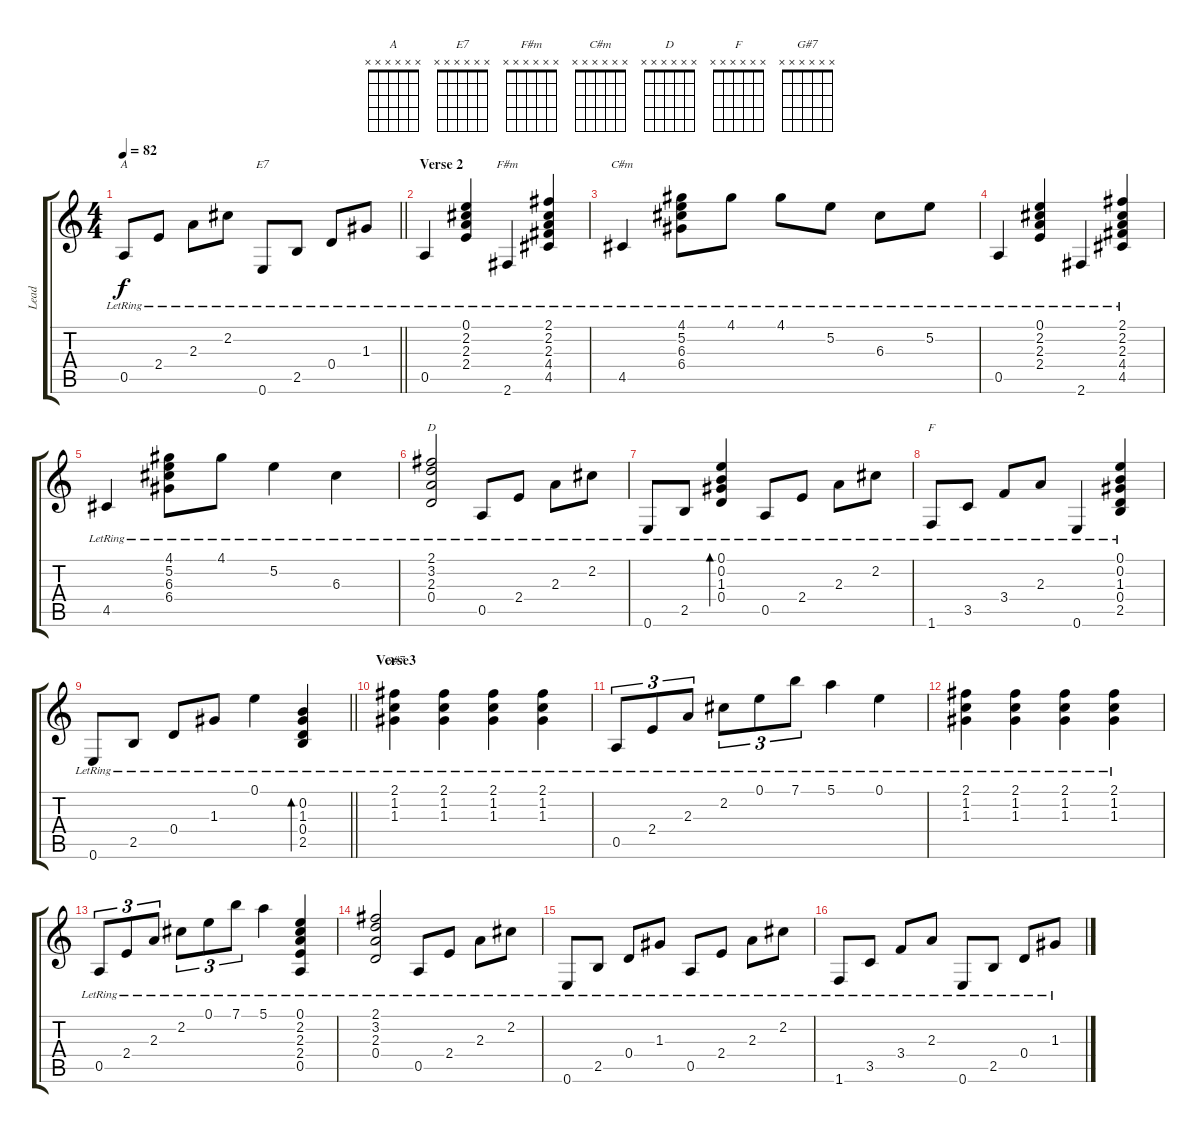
\track ("Lead" "Lead") {instrument acousticguitarsteel}
\staff {score tabs}
\tuning (E4 B3 G3 D3 A2 E2) {hide}
\chord ("A" x x x x x x)
\chord ("E7" x x x x x x)
\chord ("F#m" x x x x x x)
\chord ("C#m" x x x x x x)
\chord ("D" x x x x x x)
\chord ("F" x x x x x x)
\chord ("G#7" x x x x x x)
\ts (4 4)
\tempo 82
\clef g2
\barLineRight lightlight
\ks c
0.5{lr}.8{ch "A" dy f} 2.4{lr}.8 2.3{lr}.8 2.2{lr}.8 0.6{lr}.8{ch "E7"} 2.5{lr}.8 0.4{lr}.8 1.3{lr}.8 |
\section ("" "Verse 2")
0.5{lr}.4 (0.1{lr} 2.2{lr} 2.3{lr} 2.4{lr}).4 2.6{lr}.4{ch "F#m"} (2.1{lr} 2.2{lr} 2.3{lr} 4.4{lr} 4.5{lr}).4 |
4.5{lr}.4{ch "C#m"} (4.1{lr} 5.2{lr} 6.3{lr} 6.4{lr}).8 4.1{lr}.8 4.1{lr}.8 5.2{lr}.8 6.3{lr}.8 5.2{lr}.8 |
0.5{lr}.4 (0.1{lr} 2.2{lr} 2.3{lr} 2.4{lr}).4 2.6{lr}.4 (2.1{lr} 2.2{lr} 2.3{lr} 4.4{lr} 4.5{lr}).4 |
4.5{lr}.4 (4.1{lr} 5.2{lr} 6.3{lr} 6.4{lr}).8 4.1{lr}.8 5.2{lr}.4 6.3{lr}.4 |
(2.1{lr} 3.2{lr} 2.3{lr} 0.4{lr}).2{ch "D"} 0.5{lr}.8 2.4{lr}.8 2.3{lr}.8 2.2{lr}.8 |
0.6{lr}.8 2.5{lr}.8 (0.1{lr} 0.2{lr} 1.3{lr} 0.4{lr}).4{bd 240} 0.5{lr}.8 2.4{lr}.8 2.3{lr}.8 2.2{lr}.8 |
1.6{lr}.8{ch "F"} 3.5{lr}.8 3.4{lr}.8 2.3{lr}.8 0.6{lr}.4 (0.1{lr} 0.2{lr} 1.3{lr} 0.4{lr} 2.5{lr}).4 |
\barLineRight lightlight
0.6{lr}.8 2.5{lr}.8 0.4{lr}.8 1.3{lr}.8 0.1{lr}.4 (0.2{lr} 1.3{lr} 0.4{lr} 2.5{lr}).4{bd 240} |
\section ("" "Verse3")
(2.1{lr} 1.2{lr} 1.3{lr}).4{ch "G#7"} (2.1{lr} 1.2{lr} 1.3{lr}).4 (2.1{lr} 1.2{lr} 1.3{lr}).4 (2.1{lr} 1.2{lr} 1.3{lr}).4 |
0.5{lr}.8{tu (3 2)} 2.4{lr}.8{tu (3 2)} 2.3{lr}.8{tu (3 2)} 2.2{lr}.8{tu (3 2)} 0.1{lr}.8{tu (3 2)} 7.1{lr}.8{tu (3 2)} 5.1{lr}.4 0.1{lr}.4 |
(2.1{lr} 1.2{lr} 1.3{lr}).4 (2.1{lr} 1.2{lr} 1.3{lr}).4 (2.1{lr} 1.2{lr} 1.3{lr}).4 (2.1{lr} 1.2{lr} 1.3{lr}).4 |
0.5{lr}.8{tu (3 2)} 2.4{lr}.8{tu (3 2)} 2.3{lr}.8{tu (3 2)} 2.2{lr}.8{tu (3 2)} 0.1{lr}.8{tu (3 2)} 7.1{lr}.8{tu (3 2)} 5.1{lr}.4 (0.1{lr} 2.2{lr} 2.3{lr} 2.4{lr} 0.5{lr}).4 |
(2.1{lr} 3.2{lr} 2.3{lr} 0.4{lr}).2 0.5{lr}.8 2.4{lr}.8 2.3{lr}.8 2.2{lr}.8 |
0.6{lr}.8 2.5{lr}.8 0.4{lr}.8 1.3{lr}.8 0.5{lr}.8 2.4{lr}.8 2.3{lr}.8 2.2{lr}.8 |
1.6{lr}.8 3.5{lr}.8 3.4{lr}.8 2.3{lr}.8 0.6{lr}.8 2.5{lr}.8 0.4{lr}.8 1.3{lr}.8
